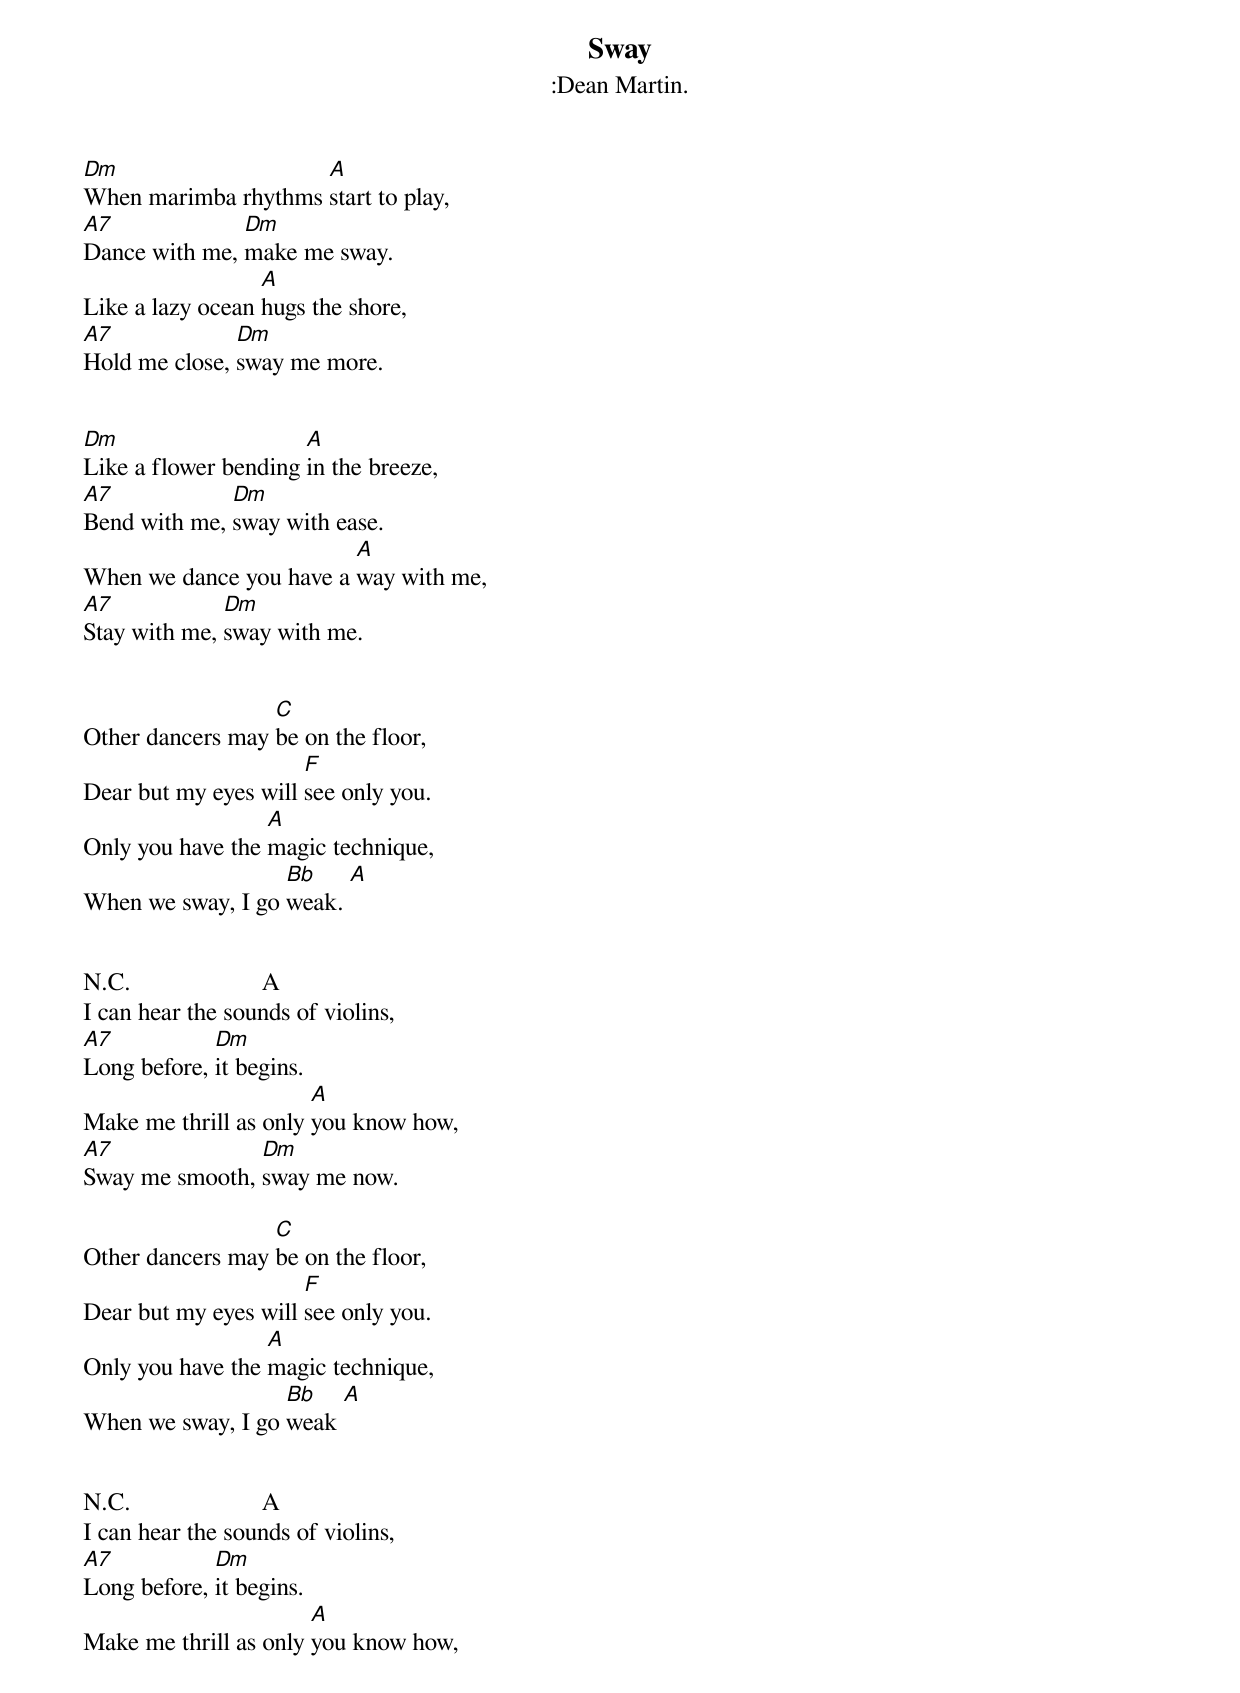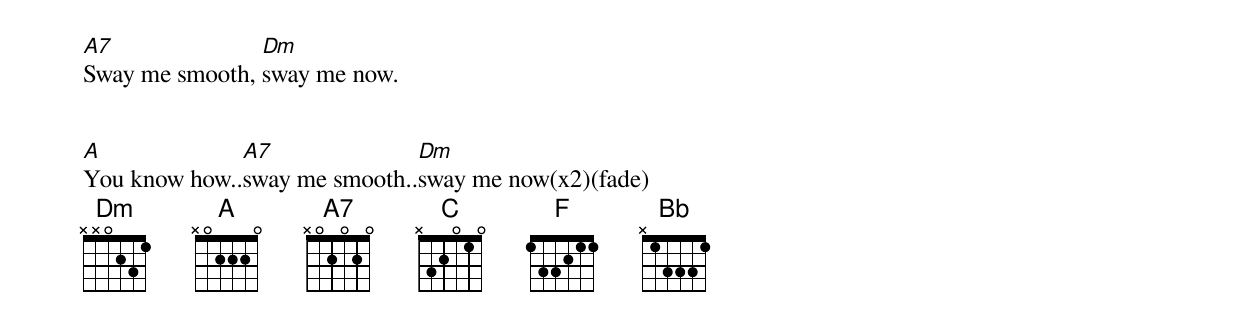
{title: Sway}
{subtitle: :Dean Martin.}

[Dm]When marimba rhythms [A]start to play,
[A7]Dance with me, [Dm]make me sway.
Like a lazy ocean [A]hugs the shore,
[A7]Hold me close, [Dm]sway me more.


[Dm]Like a flower bending [A]in the breeze,
[A7]Bend with me, [Dm]sway with ease.
When we dance you have a [A]way with me,
[A7]Stay with me, [Dm]sway with me.


Other dancers may [C]be on the floor,
Dear but my eyes will [F]see only you.
Only you have the [A]magic technique,
When we sway, I go [Bb]weak. [A]


N.C.                     A
I can hear the sounds of violins,
[A7]Long before, [Dm]it begins.
Make me thrill as only [A]you know how,
[A7]Sway me smooth, [Dm]sway me now.

Other dancers may [C]be on the floor,
Dear but my eyes will [F]see only you.
Only you have the [A]magic technique,
When we sway, I go [Bb]weak [A]


N.C.                     A
I can hear the sounds of violins,
[A7]Long before, [Dm]it begins.
Make me thrill as only [A]you know how,
[A7]Sway me smooth, [Dm]sway me now.


[A]You know how..[A7]sway me smooth..[Dm]sway me now(x2)(fade)
